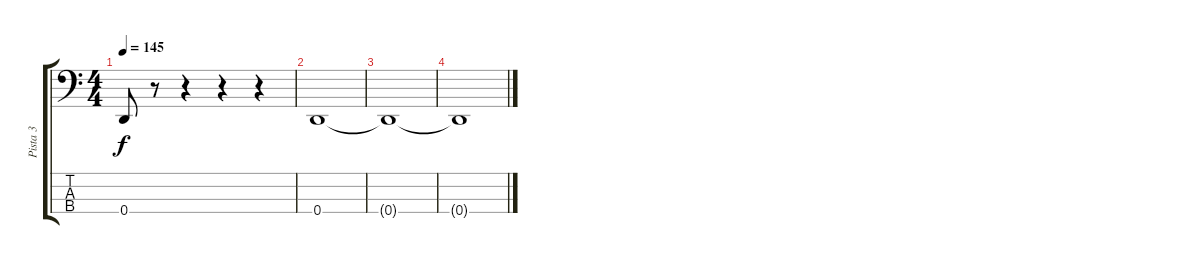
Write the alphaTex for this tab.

\track ("Pista 3" "Pista 3") {instrument electricbasspick}
\staff {score tabs}
\tuning (G2 D2 A1 D1) {hide}
\ts (4 4)
\tempo 145
\clef f4
\ks c
0.4.8{dy f} r.8 r.4 r.4 r.4 |
0.4.1 |
0.4{t}.1 |
0.4{t}.1
